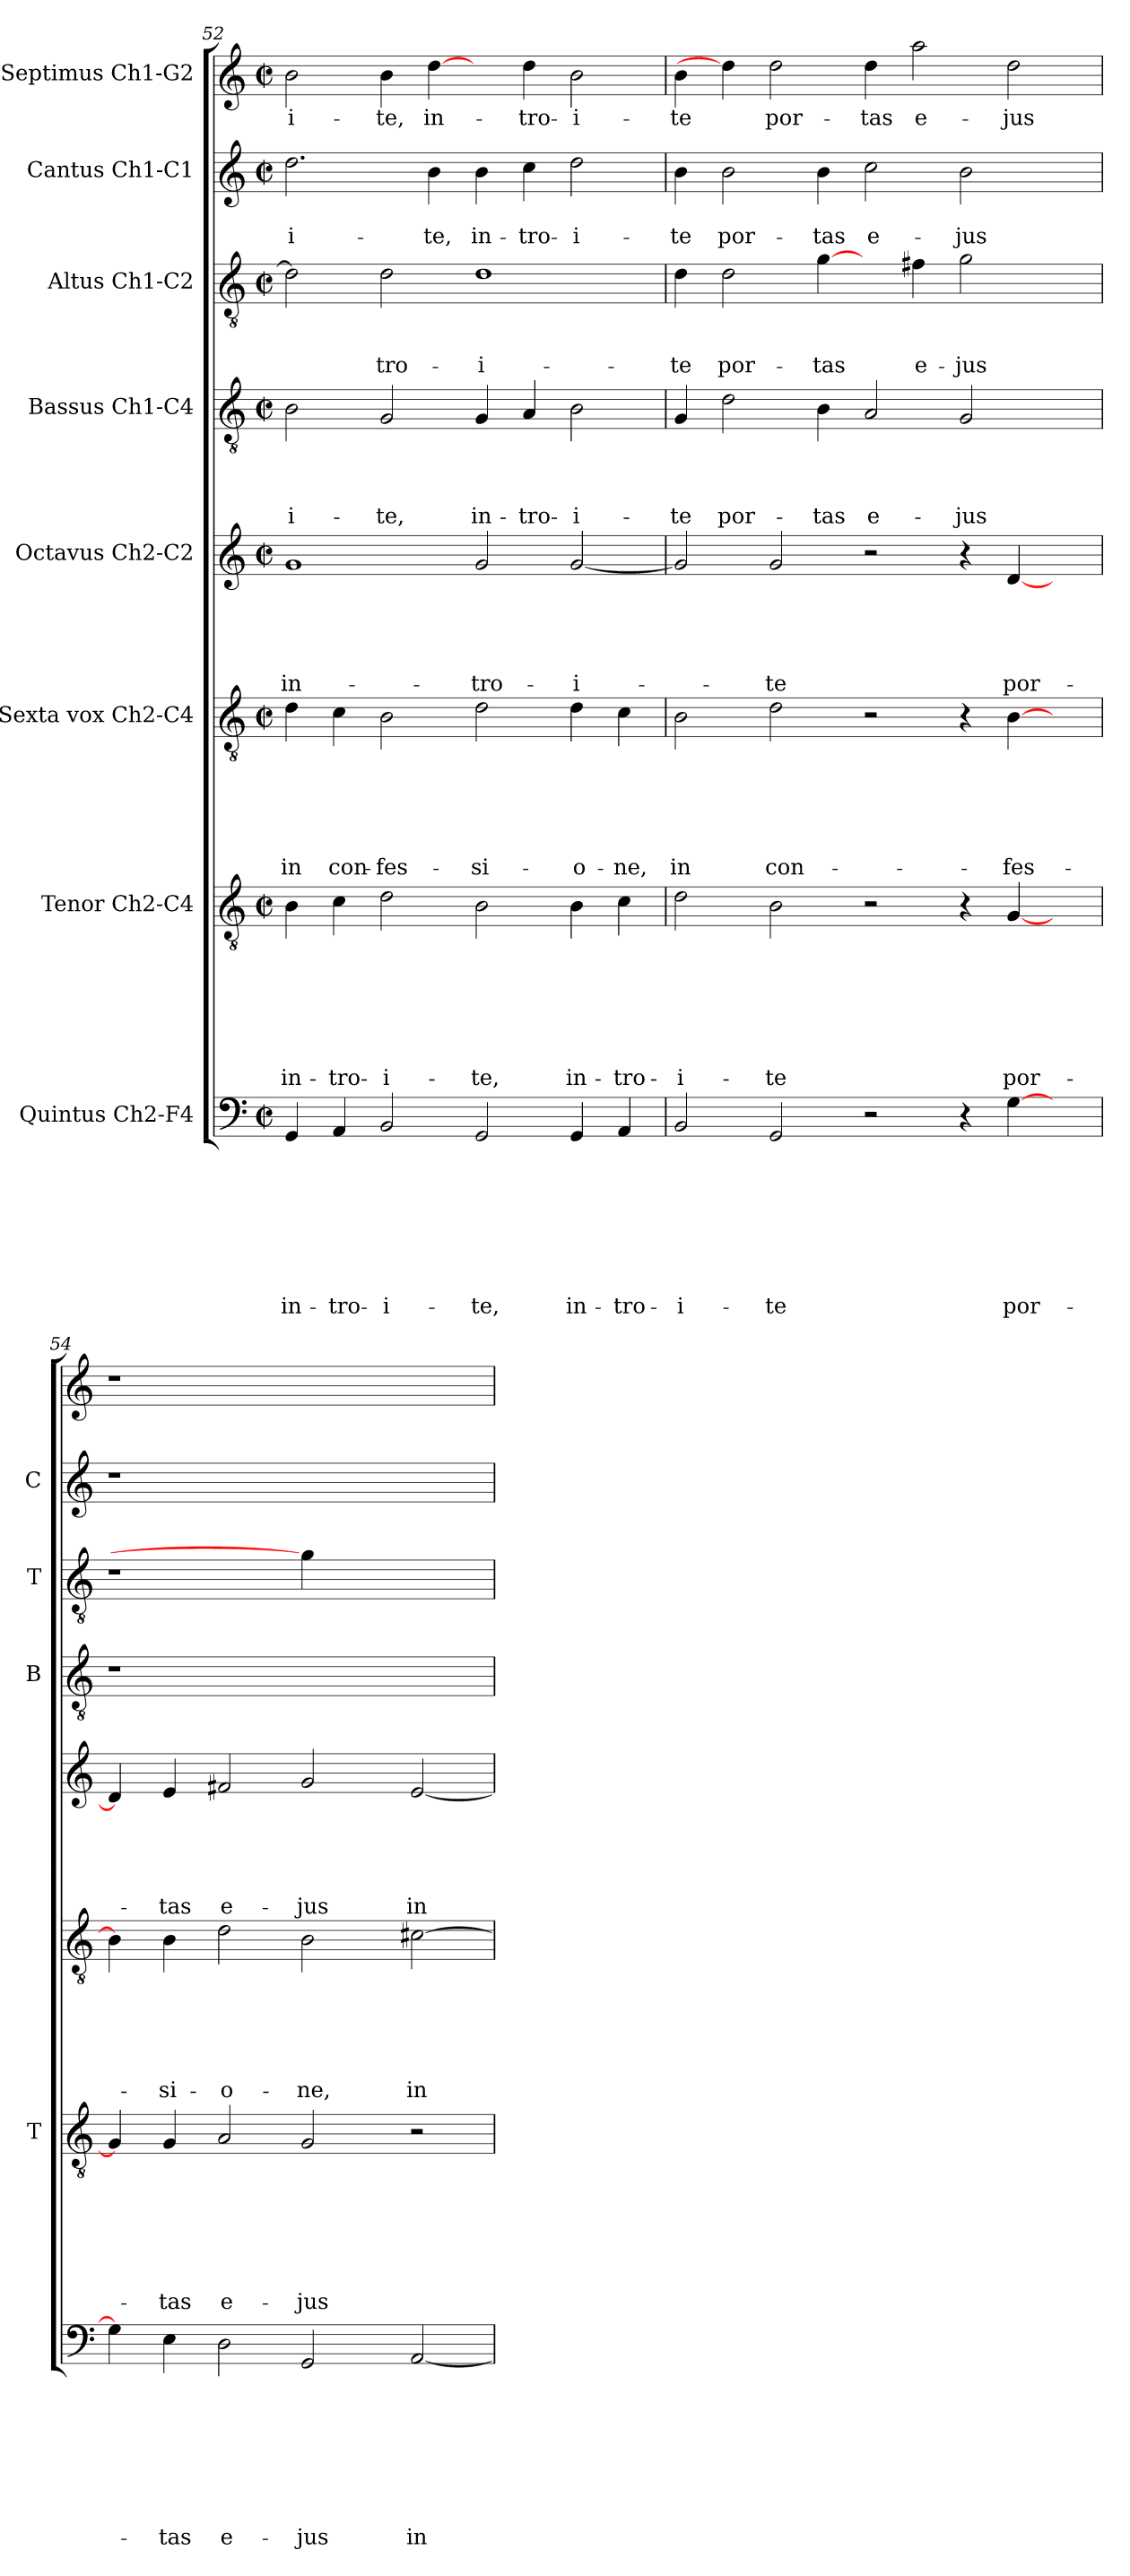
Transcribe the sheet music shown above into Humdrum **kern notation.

**kern	**text	**text	**text	**text	**text	**text	**text	**text	**kern	**text	**text	**text	**text	**text	**text	**text	**kern	**text	**text	**text	**text	**text	**text	**kern	**text	**text	**text	**text	**text	**kern	**text	**text	**text	**text	**kern	**text	**text	**text	**kern	**text	**text	**kern	**text
*part8	*part8	*part8	*part8	*part8	*part8	*part8	*part8	*part8	*part7	*part7	*part7	*part7	*part7	*part7	*part7	*part7	*part6	*part6	*part6	*part6	*part6	*part6	*part6	*part5	*part5	*part5	*part5	*part5	*part5	*part4	*part4	*part4	*part4	*part4	*part3	*part3	*part3	*part3	*part2	*part2	*part2	*part1	*part1
*staff8	*staff8	*staff8	*staff8	*staff8	*staff8	*staff8	*staff8	*staff8	*staff7	*staff7	*staff7	*staff7	*staff7	*staff7	*staff7	*staff7	*staff6	*staff6	*staff6	*staff6	*staff6	*staff6	*staff6	*staff5	*staff5	*staff5	*staff5	*staff5	*staff5	*staff4	*staff4	*staff4	*staff4	*staff4	*staff3	*staff3	*staff3	*staff3	*staff2	*staff2	*staff2	*staff1	*staff1
*I"Quintus Ch2-F4	*	*	*	*	*	*	*	*	*I"Tenor Ch2-C4	*	*	*	*	*	*	*	*I"Sexta vox  Ch2-C4	*	*	*	*	*	*	*I"Octavus Ch2-C2	*	*	*	*	*	*I"Bassus  Ch1-C4	*	*	*	*	*I"Altus Ch1-C2	*	*	*	*I"Cantus Ch1-C1	*	*	*I"Septimus Ch1-G2	*
*	*	*	*	*	*	*	*	*	*I'T	*	*	*	*	*	*	*	*	*	*	*	*	*	*	*	*	*	*	*	*	*I'B	*	*	*	*	*I'T	*	*	*	*I'C	*	*	*	*
*clefF4	*	*	*	*	*	*	*	*	*clefGv2	*	*	*	*	*	*	*	*clefGv2	*	*	*	*	*	*	*clefG2	*	*	*	*	*	*clefGv2	*	*	*	*	*clefGv2	*	*	*	*clefG2	*	*	*clefG2	*
*k[]	*	*	*	*	*	*	*	*	*k[]	*	*	*	*	*	*	*	*k[]	*	*	*	*	*	*	*k[]	*	*	*	*	*	*k[]	*	*	*	*	*k[]	*	*	*	*k[]	*	*	*k[]	*
*C:	*	*	*	*	*	*	*	*	*C:	*	*	*	*	*	*	*	*C:	*	*	*	*	*	*	*C:	*	*	*	*	*	*C:	*	*	*	*	*C:	*	*	*	*C:	*	*	*C:	*
*M2/2	*	*	*	*	*	*	*	*	*M2/2	*	*	*	*	*	*	*	*M2/2	*	*	*	*	*	*	*M2/2	*	*	*	*	*	*M2/2	*	*	*	*	*M2/2	*	*	*	*M2/2	*	*	*M2/2	*
*met(c|)	*	*	*	*	*	*	*	*	*met(c|)	*	*	*	*	*	*	*	*met(c|)	*	*	*	*	*	*	*met(c|)	*	*	*	*	*	*met(c|)	*	*	*	*	*met(c|)	*	*	*	*met(c|)	*	*	*met(c|)	*
=52	=52	=52	=52	=52	=52	=52	=52	=52	=52	=52	=52	=52	=52	=52	=52	=52	=52	=52	=52	=52	=52	=52	=52	=52	=52	=52	=52	=52	=52	=52	=52	=52	=52	=52	=52	=52	=52	=52	=52	=52	=52	=52	=52
!	!	!	!	!	!	!	!	!LO:LY:b	!	!	!	!	!	!	!	!LO:LY:b	!	!	!	!	!	!	!LO:LY:b	!	!	!	!	!	!LO:LY:b	!	!	!	!	!LO:LY:b	!	!	!	!	!	!	!LO:LY:b	!	!LO:LY:b
4GG/	.	.	.	.	.	.	.	in-	4B\	.	.	.	.	.	.	in-	4d\	.	.	.	.	.	in	1g	.	.	.	.	in-	2B\	.	.	.	-i-	2d\]	.	.	.	2.dd\	.	-i-	2b\	-i-
!	!	!	!	!	!	!	!	!LO:LY:b	!	!	!	!	!	!	!	!LO:LY:b	!	!	!	!	!	!	!LO:LY:b	!	!	!	!	!	!	!	!	!	!	!	!	!	!	!	!	!	!	!	!
4AA/	.	.	.	.	.	.	.	-tro-	4c\	.	.	.	.	.	.	-tro-	4c\	.	.	.	.	.	con-	.	.	.	.	.	.	.	.	.	.	.	.	.	.	.	.	.	.	.	.
!	!	!	!	!	!	!	!	!LO:LY:b	!	!	!	!	!	!	!	!LO:LY:b	!	!	!	!	!	!	!LO:LY:b	!	!	!	!	!	!	!	!	!	!	!LO:LY:b	!	!	!	!LO:LY:b	!	!	!	!	!LO:LY:b
2BB/	.	.	.	.	.	.	.	-i-	2d\	.	.	.	.	.	.	-i-	2B\	.	.	.	.	.	-fes-	.	.	.	.	.	.	2G/	.	.	.	-te,	2d\	.	.	-tro-	.	.	.	4b\	-te,
!	!	!	!	!	!	!	!	!	!	!	!	!	!	!	!	!	!	!	!	!	!	!	!	!	!	!	!	!	!	!	!	!	!	!	!	!	!	!	!	!	!LO:LY:b	!	!LO:LY:b
.	.	.	.	.	.	.	.	.	.	.	.	.	.	.	.	.	.	.	.	.	.	.	.	.	.	.	.	.	.	.	.	.	.	.	.	.	.	.	4b\	.	-te,	[4dd\	in-
!	!	!	!	!	!	!	!	!LO:LY:b	!	!	!	!	!	!	!	!LO:LY:b	!	!	!	!	!	!	!LO:LY:b	!	!	!	!	!	!LO:LY:b	!	!	!	!	!LO:LY:b	!	!	!	!LO:LY:b	!	!	!LO:LY:b	!	!
2GG/	.	.	.	.	.	.	.	-te,	2B\	.	.	.	.	.	.	-te,	2d\	.	.	.	.	.	-si-	2g/	.	.	.	.	-tro-	4G/	.	.	.	in-	1d	.	.	-i-	4b\	.	in-	4ryy	.
!	!	!	!	!	!	!	!	!	!	!	!	!	!	!	!	!	!	!	!	!	!	!	!	!	!	!	!	!	!	!	!	!	!	!LO:LY:b	!	!	!	!	!	!	!LO:LY:b	!	!LO:LY:b
.	.	.	.	.	.	.	.	.	.	.	.	.	.	.	.	.	.	.	.	.	.	.	.	.	.	.	.	.	.	4A/	.	.	.	-tro-	.	.	.	.	4cc\	.	-tro-	4dd\	-tro-
!	!	!	!	!	!	!	!	!LO:LY:b	!	!	!	!	!	!	!	!LO:LY:b	!	!	!	!	!	!	!LO:LY:b	!	!	!	!	!	!LO:LY:b	!	!	!	!	!LO:LY:b	!	!	!	!	!	!	!LO:LY:b	!	!LO:LY:b
4GG/	.	.	.	.	.	.	.	in-	4B\	.	.	.	.	.	.	in-	4d\	.	.	.	.	.	-o-	[2g/	.	.	.	.	-i-	2B\	.	.	.	-i-	.	.	.	.	2dd\	.	-i-	2b\	-i-
!	!	!	!	!	!	!	!	!LO:LY:b	!	!	!	!	!	!	!	!LO:LY:b	!	!	!	!	!	!	!LO:LY:b	!	!	!	!	!	!	!	!	!	!	!	!	!	!	!	!	!	!	!	!
4AA/	.	.	.	.	.	.	.	-tro-	4c\	.	.	.	.	.	.	-tro-	4c\	.	.	.	.	.	-ne,	.	.	.	.	.	.	.	.	.	.	.	.	.	.	.	.	.	.	.	.
=53	=53	=53	=53	=53	=53	=53	=53	=53	=53	=53	=53	=53	=53	=53	=53	=53	=53	=53	=53	=53	=53	=53	=53	=53	=53	=53	=53	=53	=53	=53	=53	=53	=53	=53	=53	=53	=53	=53	=53	=53	=53	=53	=53
!	!	!	!	!	!	!	!	!LO:LY:b	!	!	!	!	!	!	!	!LO:LY:b	!	!	!	!	!	!	!LO:LY:b	!	!	!	!	!	!	!	!	!	!	!LO:LY:b	!	!	!	!LO:LY:b	!	!	!LO:LY:b	!	!LO:LY:b
2BB/	.	.	.	.	.	.	.	-i-	2d\	.	.	.	.	.	.	-i-	2B\	.	.	.	.	.	in	2g/]	.	.	.	.	.	4G/	.	.	.	-te	4d\	.	.	-te	4b\	.	-te	4b\	-te
!	!	!	!	!	!	!	!	!	!	!	!	!	!	!	!	!	!	!	!	!	!	!	!	!	!	!	!	!	!	!	!	!	!	!LO:LY:b	!	!	!	!LO:LY:b	!	!	!LO:LY:b	!	!
.	.	.	.	.	.	.	.	.	.	.	.	.	.	.	.	.	.	.	.	.	.	.	.	.	.	.	.	.	.	2d\	.	.	.	por-	2d\	.	.	por-	2b\	.	por-	4dd\]	.
!	!	!	!	!	!	!	!	!LO:LY:b	!	!	!	!	!	!	!	!LO:LY:b	!	!	!	!	!	!	!LO:LY:b	!	!	!	!	!	!LO:LY:b	!	!	!	!	!	!	!	!	!	!	!	!	!	!LO:LY:b
2GG/	.	.	.	.	.	.	.	-te	2B\	.	.	.	.	.	.	-te	2d\	.	.	.	.	.	con-	2g/	.	.	.	.	-te	.	.	.	.	.	.	.	.	.	.	.	.	2dd\	por-
!	!	!	!	!	!	!	!	!	!	!	!	!	!	!	!	!	!	!	!	!	!	!	!	!	!	!	!	!	!	!	!	!	!	!LO:LY:b	!	!	!	!LO:LY:b	!	!	!LO:LY:b	!	!
.	.	.	.	.	.	.	.	.	.	.	.	.	.	.	.	.	.	.	.	.	.	.	.	.	.	.	.	.	.	4B\	.	.	.	-tas	[4g\	.	.	-tas	4b\	.	-tas	.	.
!	!	!	!	!	!	!	!	!	!	!	!	!	!	!	!	!	!	!	!	!	!	!	!	!	!	!	!	!	!	!	!	!	!	!LO:LY:b	!	!	!	!	!	!	!LO:LY:b	!	!LO:LY:b
2r	.	.	.	.	.	.	.	.	2r	.	.	.	.	.	.	.	2r	.	.	.	.	.	.	2r	.	.	.	.	.	2A/	.	.	.	e-	4ryy	.	.	.	2cc\	.	e-	4dd\	-tas
!	!	!	!	!	!	!	!	!	!	!	!	!	!	!	!	!	!	!	!	!	!	!	!	!	!	!	!	!	!	!	!	!	!	!	!	!	!	!LO:LY:b	!	!	!	!	!LO:LY:b
.	.	.	.	.	.	.	.	.	.	.	.	.	.	.	.	.	.	.	.	.	.	.	.	.	.	.	.	.	.	.	.	.	.	.	4f#\	.	.	e-	.	.	.	2aa\	e-
!	!	!	!	!	!	!	!	!	!	!	!	!	!	!	!	!	!	!	!	!	!	!	!	!	!	!	!	!	!	!	!	!	!	!LO:LY:b	!	!	!	!LO:LY:b	!	!	!LO:LY:b	!	!
4r	.	.	.	.	.	.	.	.	4r	.	.	.	.	.	.	.	4r	.	.	.	.	.	.	4r	.	.	.	.	.	2G/	.	.	.	-jus	2g\	.	.	-jus	2b\	.	-jus	.	.
!	!	!	!	!	!	!	!	!LO:LY:b	!	!	!	!	!	!	!	!LO:LY:b	!	!	!	!	!	!	!LO:LY:b	!	!	!	!	!	!LO:LY:b	!	!	!	!	!	!	!	!	!	!	!	!	!	!LO:LY:b
[4G\	.	.	.	.	.	.	.	por-	[4G/	.	.	.	.	.	.	por-	[4B\	.	.	.	.	.	-fes-	[4d/	.	.	.	.	por-	.	.	.	.	.	.	.	.	.	.	.	.	2dd\	-jus
4ryy	.	.	.	.	.	.	.	.	4ryy	.	.	.	.	.	.	.	4ryy	.	.	.	.	.	.	4ryy	.	.	.	.	.	4ryy	.	.	.	.	4ryy	.	.	.	4ryy	.	.	.	.
=54	=54	=54	=54	=54	=54	=54	=54	=54	=54	=54	=54	=54	=54	=54	=54	=54	=54	=54	=54	=54	=54	=54	=54	=54	=54	=54	=54	=54	=54	=54	=54	=54	=54	=54	=54	=54	=54	=54	=54	=54	=54	=54	=54
4G\]	.	.	.	.	.	.	.	.	4G/]	.	.	.	.	.	.	.	4B\]	.	.	.	.	.	.	4d/]	.	.	.	.	.	1r	.	.	.	.	1r	.	.	.	1r	.	.	1r	.
!	!	!	!	!	!	!	!	!LO:LY:b	!	!	!	!	!	!	!	!LO:LY:b	!	!	!	!	!	!	!LO:LY:b	!	!	!	!	!	!LO:LY:b	!	!	!	!	!	!	!	!	!	!	!	!	!	!
4E\	.	.	.	.	.	.	.	-tas	4G/	.	.	.	.	.	.	-tas	4B\	.	.	.	.	.	-si-	4e/	.	.	.	.	-tas	.	.	.	.	.	.	.	.	.	.	.	.	.	.
!	!	!	!	!	!	!	!	!LO:LY:b	!	!	!	!	!	!	!	!LO:LY:b	!	!	!	!	!	!	!LO:LY:b	!	!	!	!	!	!LO:LY:b	!	!	!	!	!	!	!	!	!	!	!	!	!	!
2D\	.	.	.	.	.	.	.	e-	2A/	.	.	.	.	.	.	e-	2d\	.	.	.	.	.	-o-	2f#X/	.	.	.	.	e-	.	.	.	.	.	.	.	.	.	.	.	.	.	.
!	!	!	!	!	!	!	!	!LO:LY:b	!	!	!	!	!	!	!	!LO:LY:b	!	!	!	!	!	!	!LO:LY:b	!	!	!	!	!	!LO:LY:b	!	!	!	!	!	!	!	!	!	!	!	!	!	!
2GG/	.	.	.	.	.	.	.	-jus	2G/	.	.	.	.	.	.	-jus	2B\	.	.	.	.	.	-ne,	2g/	.	.	.	.	-jus	1ryy	.	.	.	.	4g\]	.	.	.	1ryy	.	.	1ryy	.
.	.	.	.	.	.	.	.	.	.	.	.	.	.	.	.	.	.	.	.	.	.	.	.	.	.	.	.	.	.	.	.	.	.	.	2.ryy	.	.	.	.	.	.	.	.
!	!	!	!	!	!	!	!	!LO:LY:b	!	!	!	!	!	!	!	!	!	!	!	!	!	!	!LO:LY:b	!	!	!	!	!	!LO:LY:b	!	!	!	!	!	!	!	!	!	!	!	!	!	!
[2AA/	.	.	.	.	.	.	.	in	2r	.	.	.	.	.	.	.	[2c#X\	.	.	.	.	.	in	[2e/	.	.	.	.	in	.	.	.	.	.	.	.	.	.	.	.	.	.	.
=	=	=	=	=	=	=	=	=	=	=	=	=	=	=	=	=	=	=	=	=	=	=	=	=	=	=	=	=	=	=	=	=	=	=	=	=	=	=	=	=	=	=	=
*-	*-	*-	*-	*-	*-	*-	*-	*-	*-	*-	*-	*-	*-	*-	*-	*-	*-	*-	*-	*-	*-	*-	*-	*-	*-	*-	*-	*-	*-	*-	*-	*-	*-	*-	*-	*-	*-	*-	*-	*-	*-	*-	*-
